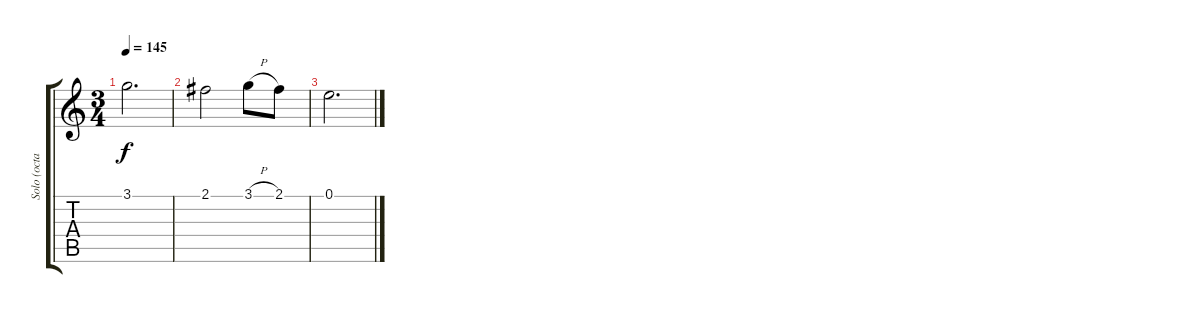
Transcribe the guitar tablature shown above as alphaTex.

\track ("Solo (octave lower)" "Solo (octa") {instrument acousticguitarsteel}
\staff {score tabs}
\tuning (E4 B3 G3 D3 A2 E2) {hide}
\ts (3 4)
\tempo 145
\clef g2
\ks c
3.1.2{d dy f} |
2.1.2 3.1{h}.8 2.1.8 |
0.1.2{d}
